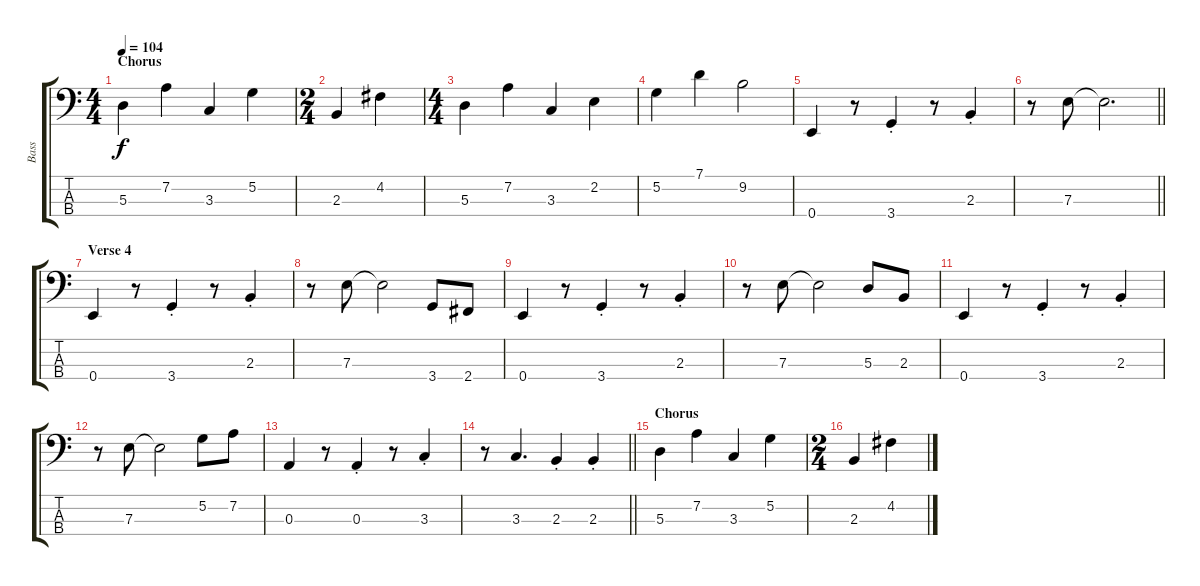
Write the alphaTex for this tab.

\track ("Bass" "Bass") {instrument electricbassfinger}
\staff {score tabs}
\tuning (G2 D2 A1 E1) {hide}
\ts (4 4)
\section ("" "Chorus")
\tempo 104
\clef f4
\ks c
5.3.4{dy f} 7.2.4 3.3.4 5.2.4 |
\ts (2 4)
2.3.4 4.2.4 |
\ts (4 4)
5.3.4 7.2.4 3.3.4 2.2.4 |
5.2.4 7.1.4 9.2.2 |
0.4.4 r.8 3.4{st}.4 r.8 2.3{st}.4 |
\barLineRight lightlight
r.8 7.3.8 7.3{t}.2{d} |
\section ("" "Verse 4")
0.4.4 r.8 3.4{st}.4 r.8 2.3{st}.4 |
r.8 7.3.8 7.3{t}.2 3.4.8 2.4.8 |
0.4.4 r.8 3.4{st}.4 r.8 2.3{st}.4 |
r.8 7.3.8 7.3{t}.2 5.3.8 2.3.8 |
0.4.4 r.8 3.4{st}.4 r.8 2.3{st}.4 |
r.8 7.3.8 7.3{t}.2 5.2.8 7.2.8 |
0.3.4 r.8 0.3{st}.4 r.8 3.3{st}.4 |
\barLineRight lightlight
r.8 3.3.4{d} 2.3{st}.4 2.3{st}.4 |
\section ("" "Chorus")
5.3.4 7.2.4 3.3.4 5.2.4 |
\ts (2 4)
2.3.4 4.2.4
